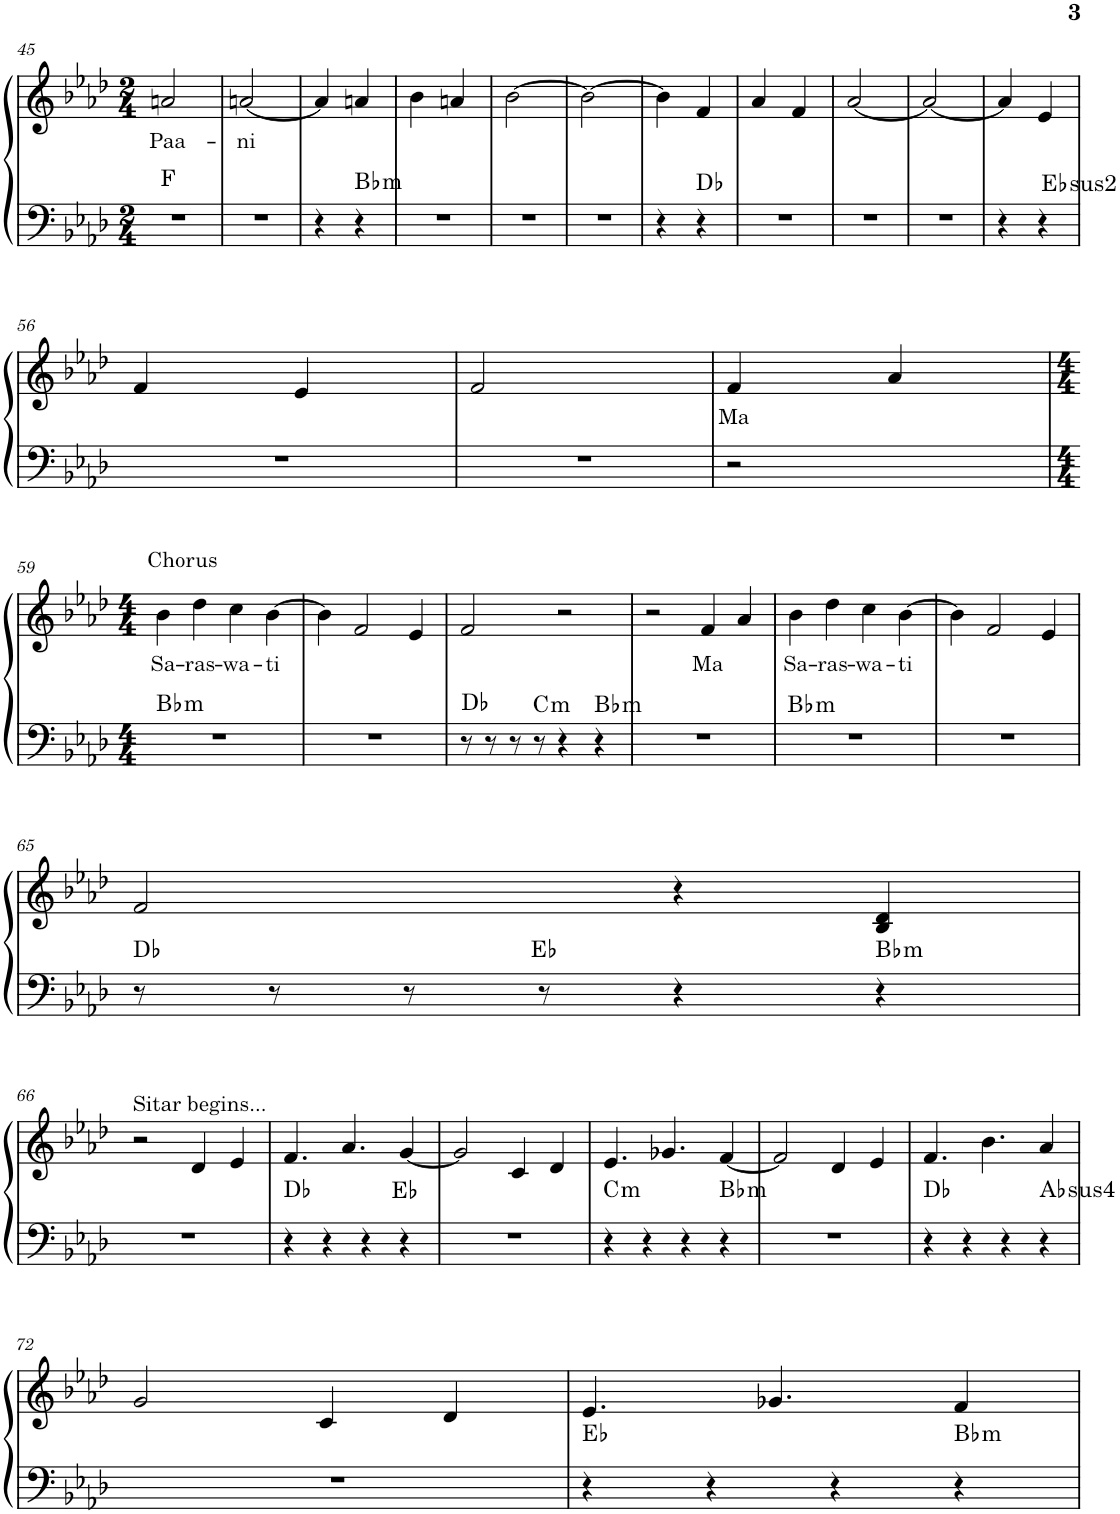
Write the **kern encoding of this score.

**kern	**kern	**text	**harte
*part1	*part1	*part1	*part1
*staff2	*staff1	*staff1	*
*I"Piano	*	*	*
*I'Pno.	*	*	*
!!LO:PB:g=z
*clefF4	*clefG2	*	*
*k[b-e-a-d-]	*k[b-e-a-d-]	*	*
*M2/4	*M2/4	*	*
=45	=45	=45	=45
!	!	!LO:LY:b	!
2r	2an/	Paa-	F:maj
=46	=46	=46	=46
!	!	!LO:LY:b	!
2r	[2an/	-ni	.
=47	=47	=47	=47
4r	4a/]	.	.
!	!	!	!LO:H:kt=m
4r	4an/	.	Bb:min
=48	=48	=48	=48
2r	4b-\	.	.
.	4an/	.	.
=49	=49	=49	=49
2r	[2b-\	.	.
=50	=50	=50	=50
2r	2b-\_	.	.
=51	=51	=51	=51
4r	4b-\]	.	.
4r	4f/	.	Db:maj
=52	=52	=52	=52
2r	4a-/	.	.
.	4f/	.	.
=53	=53	=53	=53
2r	[2a-/	.	.
=54	=54	=54	=54
2r	2a-/_	.	.
=55	=55	=55	=55
4r	4a-/]	.	.
!	!	!	!LO:H:kt=2
4r	4e-/	.	Eb:(1,2,5)
!!LO:LB:g=z
=56	=56	=56	=56
2r	4f/	.	.
.	4e-/	.	.
=57	=57	=57	=57
2r	2f/	.	.
=58	=58	=58	=58
!	!	!LO:LY:b	!
2r	4f/	Ma	.
.	4a-/	.	.
!!LO:LB:g=z
=59	=59	=59	=59
*M4/4	*M4/4	*	*
!	!LO:TX:a:t=Chorus	!	!
!	!	!LO:LY:b	!LO:H:kt=m
1r	4b-\	Sa-	Bb:min
!	!	!LO:LY:b	!
.	4dd-\	-ras-	.
!	!	!LO:LY:b	!
.	4cc\	-wa-	.
!	!	!LO:LY:b	!
.	[4b-\	-ti	.
=60	=60	=60	=60
1r	4b-\]	.	.
.	2f/	.	.
.	4e-/	.	.
=61	=61	=61	=61
*	*^	*	*
*	*	*^	*	*
8r	2f/	4.ryy	2.ryy	.	Db:maj
8r	.	.	.	.	.
8r	.	.	.	.	.
!	!	!	!	!	!LO:H:kt=m
8r	.	2ryy	.	.	C:min
4r	2r	.	.	.	.
!	!	!	!	!	!LO:H:kt=m
4r	.	.	4ryy	.	Bb:min
.	.	8ryy	.	.	.
*	*v	*v	*v	*	*
=62	=62	=62	=62
1r	2r	.	.
!	!	!LO:LY:b	!
.	4f/	Ma	.
.	4a-/	.	.
=63	=63	=63	=63
!	!	!LO:LY:b	!LO:H:kt=m
1r	4b-\	Sa-	Bb:min
!	!	!LO:LY:b	!
.	4dd-\	-ras-	.
!	!	!LO:LY:b	!
.	4cc\	-wa-	.
!	!	!LO:LY:b	!
.	[4b-\	-ti	.
=64	=64	=64	=64
1r	4b-\]	.	.
.	2f/	.	.
.	4e-/	.	.
!!LO:LB:g=z
=65	=65	=65	=65
*	*^	*	*
8r	2f/	4.ryy	.	Db:maj
8r	.	.	.	.
8r	.	.	.	.
8r	.	2ryy	.	Eb:maj
4r	4r	.	.	.
!	!	!	!	!LO:H:kt=m
4r	4B-/ 4d-/	.	.	Bb:min
.	.	8ryy	.	.
!!LO:LB:g=z
=66	=66	=66	=66	=66
!	!LO:TX:a:t=Sitar begins...	!	!	!
*	*v	*v	*	*
1r	2r	.	.
.	4d-/	.	.
.	4e-/	.	.
=67	=67	=67	=67
4r	4.f/	.	Db:maj
4r	.	.	.
.	4.a-/	.	.
4r	.	.	.
4r	[4g/	.	Eb:maj
=68	=68	=68	=68
1r	2g/]	.	.
.	4c/	.	.
.	4d-/	.	.
=69	=69	=69	=69
!	!	!	!LO:H:kt=m
4r	4.e-/	.	C:min
4r	.	.	.
.	4.g-X/	.	.
4r	.	.	.
!	!	!	!LO:H:kt=m
4r	[4f/	.	Bb:min
=70	=70	=70	=70
1r	2f/]	.	.
.	4d-/	.	.
.	4e-/	.	.
=71	=71	=71	=71
4r	4.f/	.	Db:maj
4r	.	.	.
.	4.b-\	.	.
4r	.	.	.
!	!	!	!LO:H:kt=4
4r	4a-/	.	Ab:sus4
!!LO:LB:g=z
=72	=72	=72	=72
1r	2g/	.	.
.	4c/	.	.
.	4d-/	.	.
=73	=73	=73	=73
4r	4.e-/	.	Eb:maj
4r	.	.	.
.	4.g-X/	.	.
4r	.	.	.
!	!	!	!LO:H:kt=m
4r	4f/	.	Bb:min
=	=	=	=
*-	*-	*-	*-
